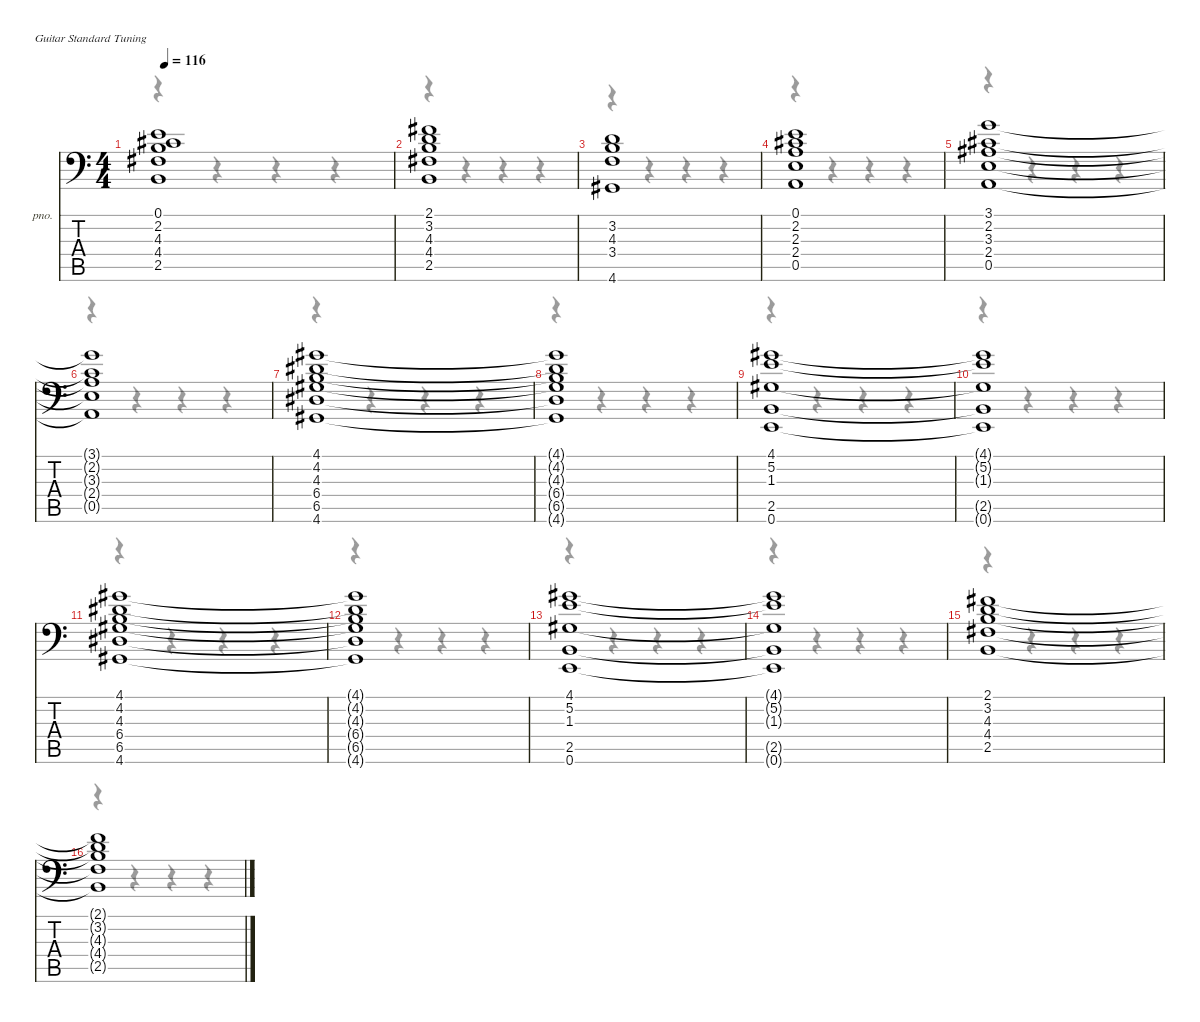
\defaultSystemsLayout 4
\hideDynamics
\bracketExtendMode nobrackets
\firstSystemTrackNameOrientation horizontal
\otherSystemsTrackNameOrientation horizontal
\chordDiagramsInScore
\track ("Keyboard" "pno.") {instrument brightacousticpiano}
\staff {score tabs}
\tuning (E4 B3 G3 D3 A2 E2)
\voice
\ts (4 4)
\tempo 116
\clef f4
\ks c
(0.1 2.2{acc #} 4.3 4.4{acc #} 2.5).1{dy f} |
(2.1{acc #} 3.2 4.3 4.4{acc #} 2.5).1 |
(3.2 4.3 3.4 4.6{acc #}).1 |
(0.1 2.2{acc #} 2.3 2.4 0.5).1 |
(3.1 2.2{acc #} 3.3{acc #} 2.4 0.5).1 |
(3.1{t} 2.2{t acc #} 3.3{t acc #} 2.4{t} 0.5{t}).1 |
(4.1{acc #} 4.2{acc #} 4.3 6.4{acc #} 6.5{acc #} 4.6{acc #}).1 |
(4.1{t acc #} 4.2{t acc #} 4.3{t} 6.4{t acc #} 6.5{t acc #} 4.6{t acc #}).1 |
(4.1{acc #} 5.2 1.3{acc #} 2.5 0.6).1 |
(4.1{t acc #} 5.2{t} 1.3{t acc #} 2.5{t} 0.6{t}).1 |
(4.1{acc #} 4.2{acc #} 4.3 6.4{acc #} 6.5{acc #} 4.6{acc #}).1 |
(4.1{t acc #} 4.2{t acc #} 4.3{t} 6.4{t acc #} 6.5{t acc #} 4.6{t acc #}).1 |
(4.1{acc #} 5.2 1.3{acc #} 2.5 0.6).1 |
(4.1{t acc #} 5.2{t} 1.3{t acc #} 2.5{t} 0.6{t}).1 |
(2.1{acc #} 3.2 4.3 4.4{acc #} 2.5).1 |
(2.1{t acc #} 3.2{t} 4.3{t} 4.4{t acc #} 2.5{t}).1
\voice
\clef f4
\ottava regular
\simile none
\ks c
r.4{dy mf} r.4 r.4 r.4 |
r.4 r.4 r.4 r.4 |
r.4 r.4 r.4 r.4 |
r.4 r.4 r.4 r.4 |
r.4 r.4 r.4 r.4 |
r.4 r.4 r.4 r.4 |
r.4 r.4 r.4 r.4 |
r.4 r.4 r.4 r.4 |
r.4 r.4 r.4 r.4 |
r.4 r.4 r.4 r.4 |
r.4 r.4 r.4 r.4 |
r.4 r.4 r.4 r.4 |
r.4 r.4 r.4 r.4 |
r.4 r.4 r.4 r.4 |
r.4 r.4 r.4 r.4 |
r.4 r.4 r.4 r.4
